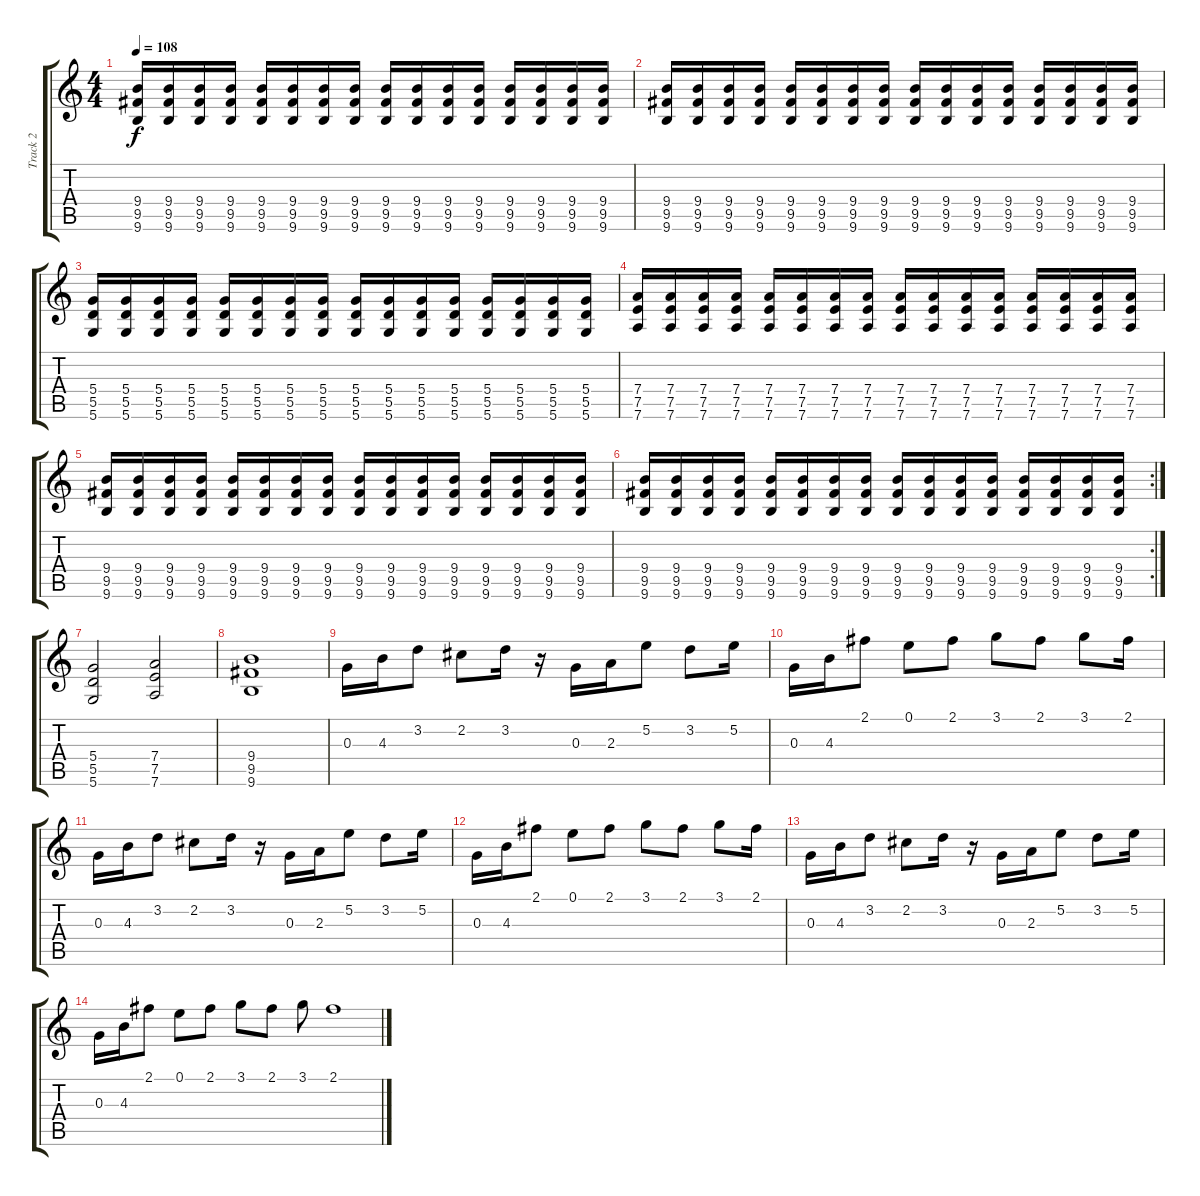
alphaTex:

\track ("Track 2" "Track 2") {instrument distortionguitar}
\staff {score tabs}
\tuning (E4 B3 G3 D3 A2 D2) {hide}
\ts (4 4)
\tempo 108
\clef g2
\ks c
(9.4 9.5 9.6).16{dy f} (9.4 9.5 9.6).16 (9.4 9.5 9.6).16 (9.4 9.5 9.6).16 (9.4 9.5 9.6).16 (9.4 9.5 9.6).16 (9.4 9.5 9.6).16 (9.4 9.5 9.6).16 (9.4 9.5 9.6).16 (9.4 9.5 9.6).16 (9.4 9.5 9.6).16 (9.4 9.5 9.6).16 (9.4 9.5 9.6).16 (9.4 9.5 9.6).16 (9.4 9.5 9.6).16 (9.4 9.5 9.6).16 |
(9.4 9.5 9.6).16 (9.4 9.5 9.6).16 (9.4 9.5 9.6).16 (9.4 9.5 9.6).16 (9.4 9.5 9.6).16 (9.4 9.5 9.6).16 (9.4 9.5 9.6).16 (9.4 9.5 9.6).16 (9.4 9.5 9.6).16 (9.4 9.5 9.6).16 (9.4 9.5 9.6).16 (9.4 9.5 9.6).16 (9.4 9.5 9.6).16 (9.4 9.5 9.6).16 (9.4 9.5 9.6).16 (9.4 9.5 9.6).16 |
(5.4 5.5 5.6).16 (5.4 5.5 5.6).16 (5.4 5.5 5.6).16 (5.4 5.5 5.6).16 (5.4 5.5 5.6).16 (5.4 5.5 5.6).16 (5.4 5.5 5.6).16 (5.4 5.5 5.6).16 (5.4 5.5 5.6).16 (5.4 5.5 5.6).16 (5.4 5.5 5.6).16 (5.4 5.5 5.6).16 (5.4 5.5 5.6).16 (5.4 5.5 5.6).16 (5.4 5.5 5.6).16 (5.4 5.5 5.6).16 |
(7.4 7.5 7.6).16 (7.4 7.5 7.6).16 (7.4 7.5 7.6).16 (7.4 7.5 7.6).16 (7.4 7.5 7.6).16 (7.4 7.5 7.6).16 (7.4 7.5 7.6).16 (7.4 7.5 7.6).16 (7.4 7.5 7.6).16 (7.4 7.5 7.6).16 (7.4 7.5 7.6).16 (7.4 7.5 7.6).16 (7.4 7.5 7.6).16 (7.4 7.5 7.6).16 (7.4 7.5 7.6).16 (7.4 7.5 7.6).16 |
(9.4 9.5 9.6).16 (9.4 9.5 9.6).16 (9.4 9.5 9.6).16 (9.4 9.5 9.6).16 (9.4 9.5 9.6).16 (9.4 9.5 9.6).16 (9.4 9.5 9.6).16 (9.4 9.5 9.6).16 (9.4 9.5 9.6).16 (9.4 9.5 9.6).16 (9.4 9.5 9.6).16 (9.4 9.5 9.6).16 (9.4 9.5 9.6).16 (9.4 9.5 9.6).16 (9.4 9.5 9.6).16 (9.4 9.5 9.6).16 |
\rc 2
(9.4 9.5 9.6).16 (9.4 9.5 9.6).16 (9.4 9.5 9.6).16 (9.4 9.5 9.6).16 (9.4 9.5 9.6).16 (9.4 9.5 9.6).16 (9.4 9.5 9.6).16 (9.4 9.5 9.6).16 (9.4 9.5 9.6).16 (9.4 9.5 9.6).16 (9.4 9.5 9.6).16 (9.4 9.5 9.6).16 (9.4 9.5 9.6).16 (9.4 9.5 9.6).16 (9.4 9.5 9.6).16 (9.4 9.5 9.6).16 |
(5.4 5.5 5.6).2 (7.4 7.5 7.6).2 |
(9.4 9.5 9.6).1 |
0.3.16 4.3.16 3.2.8 2.2.8 3.2.16 r.16 0.3.16 2.3.16 5.2.8 3.2.8 5.2.16 |
0.3.16 4.3.16 2.1.8 0.1.8 2.1.8 3.1.8 2.1.8 3.1.8 2.1.16 |
0.3.16 4.3.16 3.2.8 2.2.8 3.2.16 r.16 0.3.16 2.3.16 5.2.8 3.2.8 5.2.16 |
0.3.16 4.3.16 2.1.8 0.1.8 2.1.8 3.1.8 2.1.8 3.1.8 2.1.16 |
0.3.16 4.3.16 3.2.8 2.2.8 3.2.16 r.16 0.3.16 2.3.16 5.2.8 3.2.8 5.2.16 |
0.3.16 4.3.16 2.1.8 0.1.8 2.1.8 3.1.8 2.1.8 3.1.8 2.1.1
